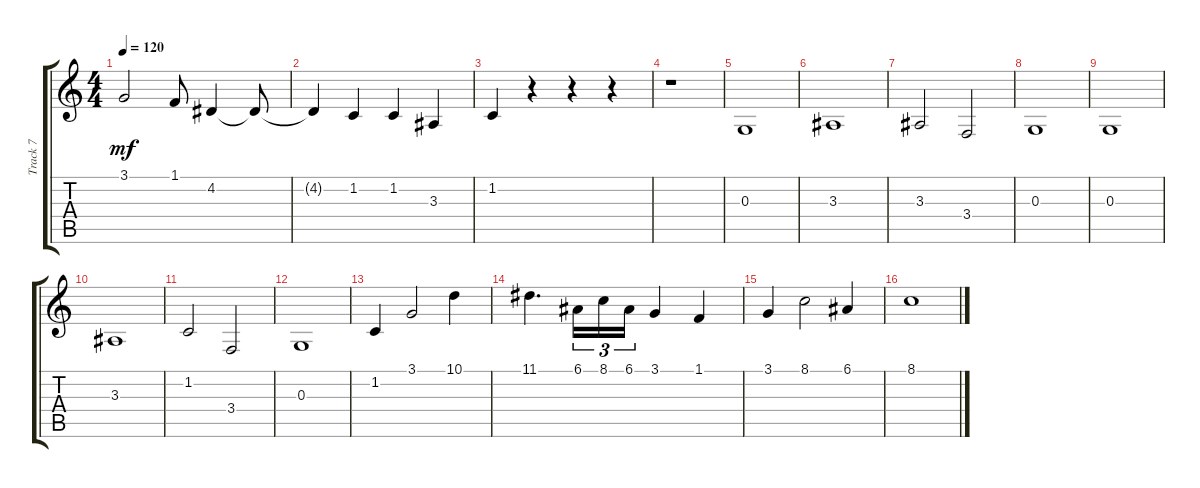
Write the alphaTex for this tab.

\track ("Track 7" "Track 7") {instrument violin}
\staff {score tabs}
\tuning (E4 B3 G3 D3 A2 E2) {hide}
\ts (4 4)
\tempo 120
\clef g2
\ks c
3.1.2{dy mf} 1.1.8 4.2.4 4.2{t}.8 |
4.2{t}.4 1.2.4 1.2.4 3.3.4 |
1.2.4 r.4 r.4 r.4 |
r.1 |
0.3.1 |
3.3.1 |
3.3.2 3.4.2 |
0.3.1 |
0.3.1 |
3.3.1 |
1.2.2 3.4.2 |
0.3.1 |
1.2.4 3.1.2 10.1.4 |
11.1.4{d} 6.1.16{tu (3 2)} 8.1.16{tu (3 2)} 6.1.16{tu (3 2)} 3.1.4 1.1.4 |
3.1.4 8.1.2 6.1.4 |
8.1.1
